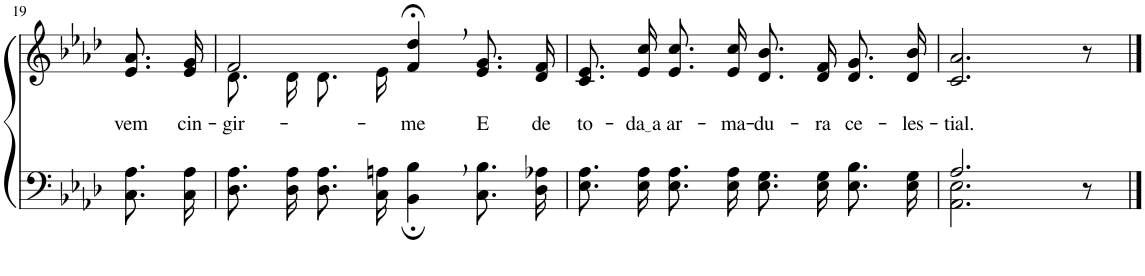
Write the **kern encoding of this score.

**kern	**kern	**text
*part2	*part1	*part1
*staff2	*staff1	*staff1
*I"Parte III e IV	*I"Parte I e II	*
!!LO:PB:g=z
*clefF4	*clefG2	*
*k[b-e-a-d-]	*k[b-e-a-d-]	*
*M4/4	*M4/4	*
=19	=19	=19
!	!	!LO:LY:b
8.C\ 8.A-\L	8.e-/ 8.a-/L	vem
!	!	!LO:LY:b
16C\ 16A-\Jk	16e-/ 16g/Jk	cin-
=20	=20	=20
!	!	!LO:LY:b
*	*^	*
8.D-\ 8.A-\L	2f/	8.d-\L	-gir-
16D-\ 16A-\Jk	.	16d-\Jk	.
8.D-\ 8.A-\L	.	8.d-\L	.
16C\ 16An\Jk	.	16e-\Jk	.
!	!	!	!LO:LY:b
4BB-\;, 4B-\;,	4f/;<, 4dd-/;<,	2ryy	-me
!	!	!	!LO:LY:b
8.C\ 8.B-\L	8.e-/ 8.g/L	.	E
!	!	!	!LO:LY:b
16D-\ 16A-X\Jk	16d-/ 16f/Jk	.	de
*	*v	*v	*
=21	=21	=21
!	!	!LO:LY:b
8.E-\ 8.A-\L	8.c/ 8.e-/L	to-
!	!	!LO:LY:b
16E-\ 16A-\Jk	16e-/ 16cc/Jk	da a
!	!	!LO:LY:b
8.E-\ 8.A-\L	8.e-/ 8.cc/L	ar-
!	!	!LO:LY:b
16E-\ 16A-\Jk	16e-/ 16cc/Jk	-ma-
!	!	!LO:LY:b
8.E-\ 8.G\L	8.d-/ 8.b-/L	-du-
!	!	!LO:LY:b
16E-\ 16G\Jk	16d-/ 16f/Jk	-ra
!	!	!LO:LY:b
8.E-\ 8.B-\L	8.d-/ 8.g/L	ce-
!	!	!LO:LY:b
16E-\ 16G\Jk	16d-/ 16b-/Jk	-les-
=22	=22	=22
*^	*	*
!	!	!	!LO:LY:b
2.A-/	2.AA-\ 2.E-\	2.c/ 2.a-/	-tial.
8r	8ryy	8r	.
*v	*v	*	*
==	==	==
*-	*-	*-
